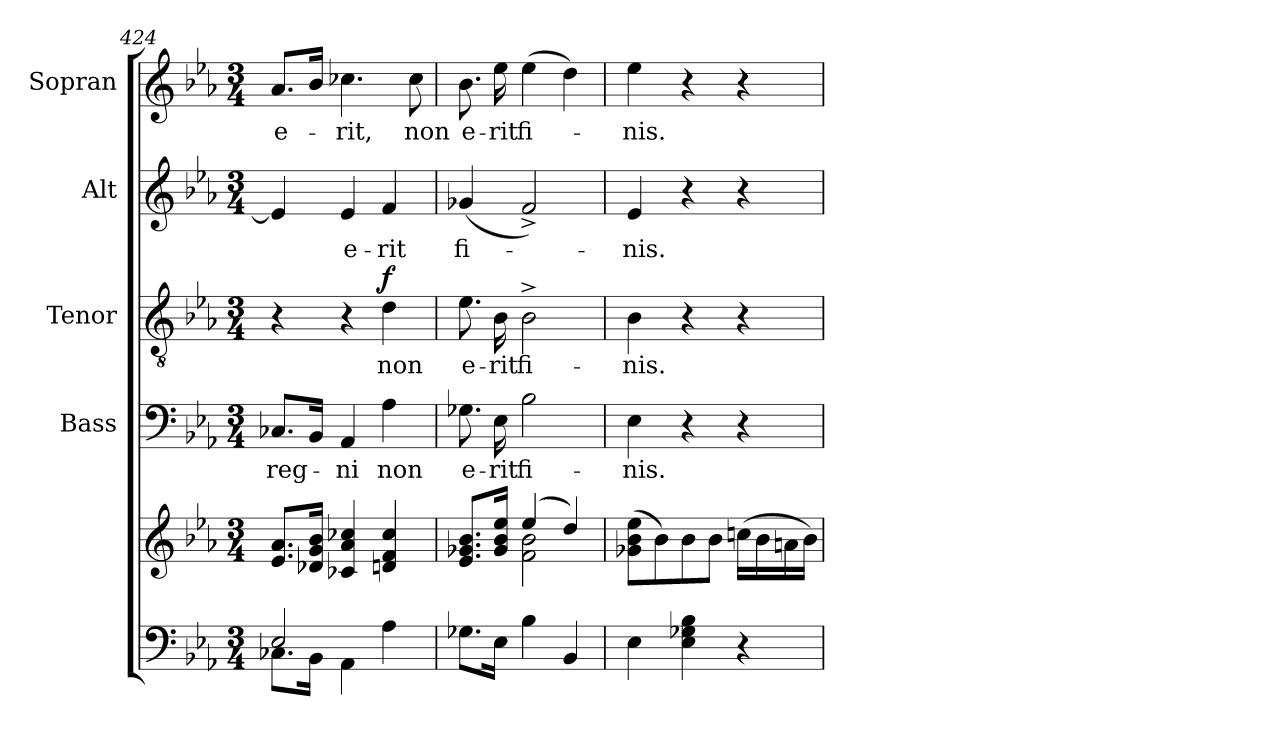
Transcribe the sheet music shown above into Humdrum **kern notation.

**kern	**kern	**kern	**text	**kern	**text	**dynam	**kern	**text	**kern	**text
*part5	*part5	*part4	*part4	*part3	*part3	*part3	*part2	*part2	*part1	*part1
*staff6	*staff5	*staff4	*staff4	*staff3	*staff3	*staff3	*staff2	*staff2	*staff1	*staff1
*	*	*I"Bass	*	*I"Tenor	*	*	*I"Alt	*	*I"Sopran	*
*	*	*I'B.	*	*I'T.	*	*	*I'A.	*	*I'S.	*
*clefF4	*clefG2	*clefF4	*	*clefGv2	*	*	*clefG2	*	*clefG2	*
*k[b-e-a-]	*k[b-e-a-]	*k[b-e-a-]	*	*k[b-e-a-]	*	*	*k[b-e-a-]	*	*k[b-e-a-]	*
*E-:	*E-:	*E-:	*	*E-:	*	*	*E-:	*	*E-:	*
*M3/4	*M3/4	*M3/4	*	*M3/4	*	*	*M3/4	*	*M3/4	*
=424	=424	=424	=424	=424	=424	=424	=424	=424	=424	=424
*^	*	*	*	*	*	*	*	*	*	*
!	!	!	!	!LO:LY:b	!	!	!	!	!	!	!LO:LY:b
2E-/	8.C-X\L	8.e-/ 8.a-/L	8.C-X/L	reg-	4r	.	.	4e-/]	.	8.a-/L	e-
.	16BB-\Jk	16d-X/ 16g/ 16b-/Jk	16BB-/Jk	.	.	.	.	.	.	16b-/Jk	.
!	!	!	!	!LO:LY:b	!	!	!	!	!LO:LY:b	!	!LO:LY:b
.	4AA-\	4c-X/ 4a-/ 4cc-X/	4AA-/	-ni	4r	.	.	4e-/	e-	4.cc-X\	-rit,
!	!	!	!	!LO:LY:b	!	!LO:LY:b	!LO:DY:a	!	!LO:LY:b	!	!
4ryy	4A-\	4dn/ 4f/ 4cc-/	4A-\	non	4d\	non	f	4f/	-rit	.	.
!	!	!	!	!	!	!	!	!	!	!	!LO:LY:b
.	.	.	.	.	.	.	.	.	.	8cc-\	non
*v	*v	*	*	*	*	*	*	*	*	*	*
=425	=425	=425	=425	=425	=425	=425	=425	=425	=425	=425
*	*^	*	*	*	*	*	*	*	*	*
!	!	!	!	!LO:LY:b	!	!LO:LY:b	!	!	!LO:LY:b	!	!LO:LY:b
8.G-X\L	8.e-/ 8.g-X/ 8.b-/L	4ryy	8.G-X\	e-	8.e-\	e-	.	(<4g-X/	fi-	8.b-\	e-
!	!	!	!	!LO:LY:b	!	!LO:LY:b	!	!	!	!	!LO:LY:b
16E-\Jk	16g-/ 16b-/ 16ee-/Jk	.	16E-\	-rit	16B-\	-rit	.	.	.	16ee-\	-rit
!	!	!	!	!LO:LY:b	!	!LO:LY:b	!	!	!	!	!LO:LY:b
4B-\	(4ee-/	2f\ 2b-\	2B-\	fi-	2B-^>\	fi-	.	2f^>/)	.	(>4ee-\	fi-
4BB-/	4dd/)	.	.	.	.	.	.	.	.	4dd\)	.
*	*v	*v	*	*	*	*	*	*	*	*	*
=426	=426	=426	=426	=426	=426	=426	=426	=426	=426	=426
!	!	!	!LO:LY:b	!	!LO:LY:b	!	!	!LO:LY:b	!	!LO:LY:b
4E-\	(>8g-X\ 8b-\ 8ee-\L	4E-\	-nis.	4B-\	-nis.	.	4e-/	-nis.	4ee-\	-nis.
.	8b-\)	.	.	.	.	.	.	.	.	.
4E-\ 4G-X\ 4B-\	8b-\	4r	.	4r	.	.	4r	.	4r	.
.	8b-\J	.	.	.	.	.	.	.	.	.
4r	(>16ccn\LL	4r	.	4r	.	.	4r	.	4r	.
.	16b-\	.	.	.	.	.	.	.	.	.
.	16an\	.	.	.	.	.	.	.	.	.
.	16b-\JJ)	.	.	.	.	.	.	.	.	.
=	=	=	=	=	=	=	=	=	=	=
*-	*-	*-	*-	*-	*-	*-	*-	*-	*-	*-
